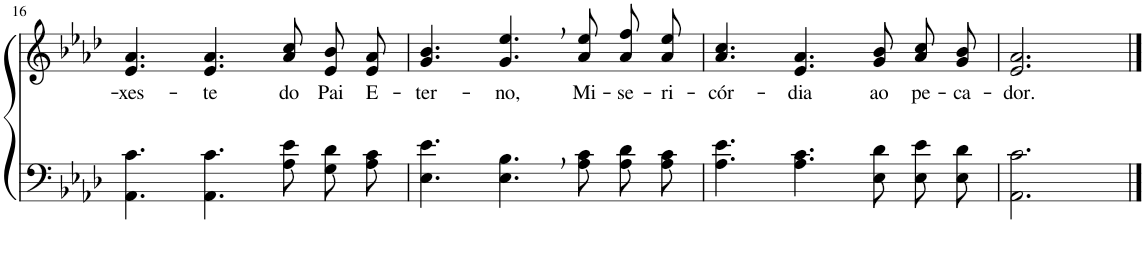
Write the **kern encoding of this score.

**kern	**kern	**text
*part2	*part1	*part1
*staff2	*staff1	*staff1
*I"Parte III e IV	*I"Parte I e II	*
!!LO:PB:g=z
*clefF4	*clefG2	*
*Trd2c3	*Trd2c3	*
*k[b-e-a-d-]	*k[b-e-a-d-]	*
*M9/8	*M9/8	*
=16	=16	=16
!	!	!LO:LY:b
4.AA-\ 4.c\	4.e-/ 4.a-/	-xes-
!	!	!LO:LY:b
4.AA-\ 4.c\	4.e-/ 4.a-/	-te
!	!	!LO:LY:b
8A-\ 8e-\L	8a-/ 8cc/L	do
!	!	!LO:LY:b
8G\ 8d-\	8e-/ 8b-/	Pai
!	!	!LO:LY:b
8A-\ 8c\J	8e-/ 8a-/J	E-
=17	=17	=17
!	!	!LO:LY:b
4.E-\ 4.e-\	4.g/ 4.b-/	-ter-
!	!	!LO:LY:b
4.E-\, 4.B-\,	4.g/, 4.ee-/,	-no,
!	!	!LO:LY:b
8A-\ 8c\L	8a-\ 8ee-\L	Mi-
!	!	!LO:LY:b
8A-\ 8d-\	8a-\ 8ff\	-se-
!	!	!LO:LY:b
8A-\ 8c\J	8a-\ 8ee-\J	-ri-
=18	=18	=18
!	!	!LO:LY:b
4.A-\ 4.e-\	4.a-/ 4.cc/	-cór-
!	!	!LO:LY:b
4.A-\ 4.c\	4.e-/ 4.a-/	-dia
!	!	!LO:LY:b
8E-\ 8d-\L	8g/ 8b-/L	ao
!	!	!LO:LY:b
8E-\ 8e-\	8a-/ 8cc/	pe-
!	!	!LO:LY:b
8E-\ 8d-\J	8g/ 8b-/J	-ca-
=19	=19	=19
!	!	!LO:LY:b
2.AA-\ 2.c\	2.e-/ 2.a-/	-dor.
==	==	==
*-	*-	*-
